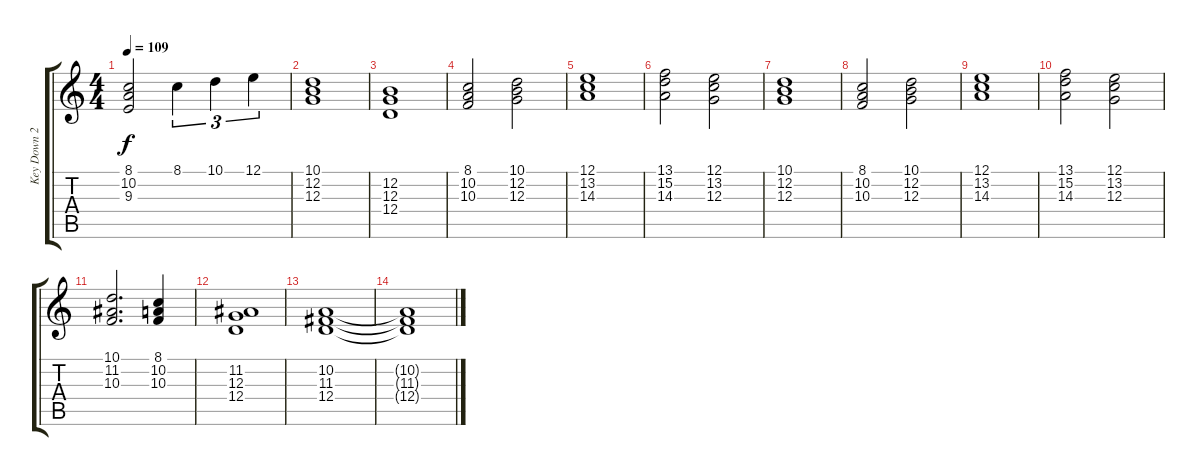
\track ("Key Down 2" "Key Down 2") {instrument drawbarorgan}
\staff {score tabs}
\tuning (E4 B3 G3 D3 A2 E2) {hide}
\ts (4 4)
\tempo 109
\clef g2
\ks c
(8.1 10.2 9.3).2{dy f} 8.1.4{tu (3 2)} 10.1.4{tu (3 2)} 12.1.4{tu (3 2)} |
(10.1 12.2 12.3).1 |
(12.2 12.3 12.4).1 |
(8.1 10.2 10.3).2 (10.1 12.2 12.3).2 |
(12.1 13.2 14.3).1 |
(13.1 15.2 14.3).2 (12.1 13.2 12.3).2 |
(10.1 12.2 12.3).1 |
(8.1 10.2 10.3).2 (10.1 12.2 12.3).2 |
(12.1 13.2 14.3).1 |
(13.1 15.2 14.3).2 (12.1 13.2 12.3).2 |
(10.1 11.2 10.3).2{d} (8.1 10.2 10.3).4 |
(11.2 12.3 12.4).1 |
(10.2 11.3 12.4).1{volume 5} |
(10.2{t} 11.3{t} 12.4{t}).1{volume 0}
